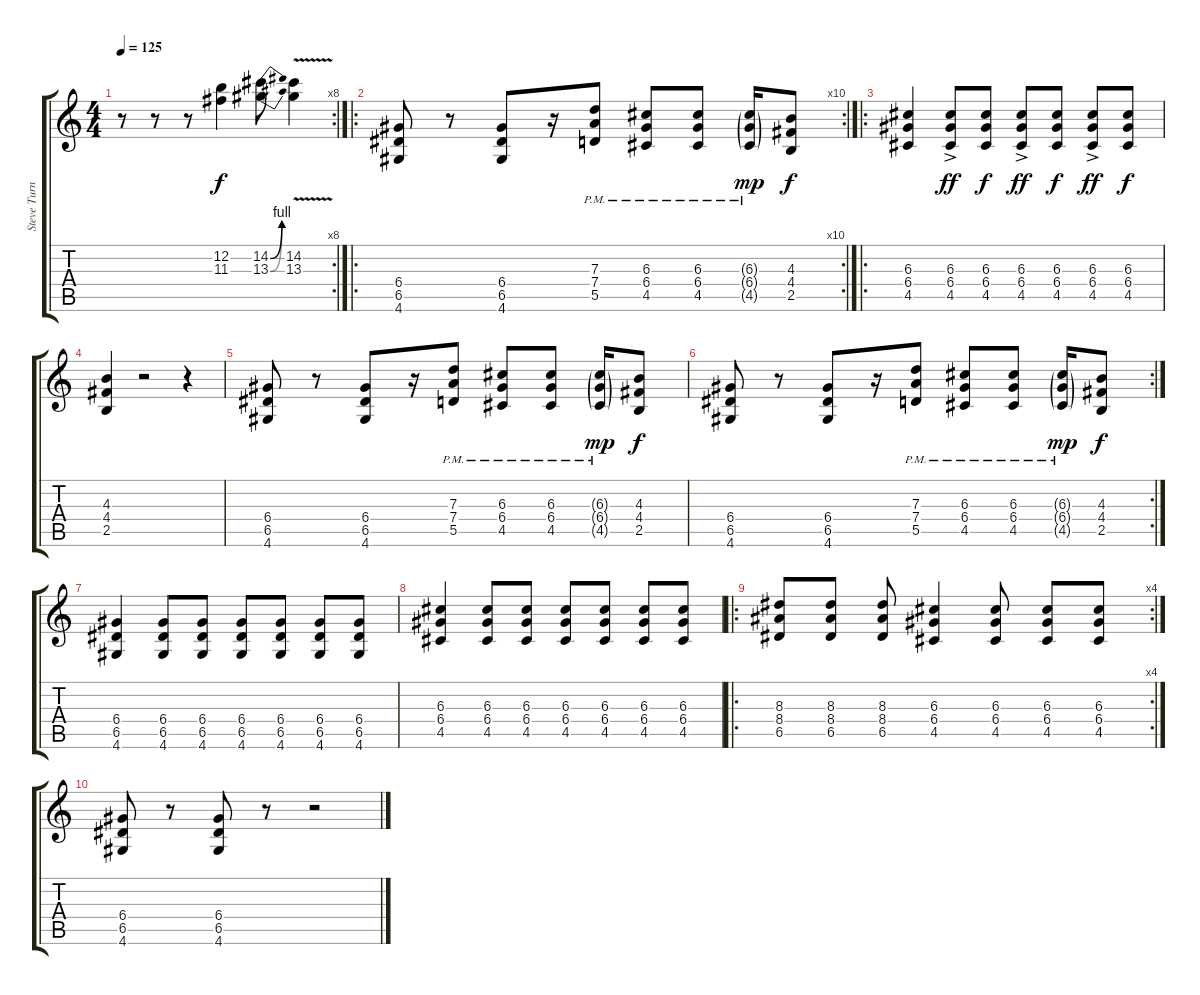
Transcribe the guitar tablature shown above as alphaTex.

\track ("Steve Turner - Rhythm & Solo" "Steve Turn") {instrument distortionguitar}
\staff {score tabs}
\tuning (E4 B3 G3 D3 A2 E2) {hide}
\rc 8
\ts (4 4)
\tempo 125
\clef g2
\ks c
r.8{dy f} r.8 r.8 (12.2 11.3).4 (14.2{be (bend 0 0 60 4)} 13.3{be (bend 0 0 60 4)}).8 (14.2{v} 13.3{v}).4 |
\ro
\rc 10
(6.4 6.5 4.6).8 r.8 (6.4 6.5 4.6).8 r.16 (7.3{pm} 7.4{pm} 5.5{pm}).8 (6.3{pm} 6.4{pm} 4.5{pm}).8 (6.3{pm} 6.4{pm} 4.5{pm}).8 (6.3{g pm} 6.4{g pm} 4.5{g pm}).16{dy mp} (4.3 4.4 2.5).8{dy f} |
\ro
(6.3 6.4 4.5).4 (6.3{ac} 6.4 4.5).8{dy ff} (6.3 6.4 4.5).8{dy f} (6.3{ac} 6.4 4.5).8{dy ff} (6.3 6.4 4.5).8{dy f} (6.3{ac} 6.4 4.5).8{dy ff} (6.3 6.4 4.5).8{dy f} |
(4.3 4.4 2.5).4 r.2 r.4 |
(6.4 6.5 4.6).8 r.8 (6.4 6.5 4.6).8 r.16 (7.3{pm} 7.4{pm} 5.5{pm}).8 (6.3{pm} 6.4{pm} 4.5{pm}).8 (6.3{pm} 6.4{pm} 4.5{pm}).8 (6.3{g pm} 6.4{g pm} 4.5{g pm}).16{dy mp} (4.3 4.4 2.5).8{dy f} |
\rc 2
(6.4 6.5 4.6).8 r.8 (6.4 6.5 4.6).8 r.16 (7.3{pm} 7.4{pm} 5.5{pm}).8 (6.3{pm} 6.4{pm} 4.5{pm}).8 (6.3{pm} 6.4{pm} 4.5{pm}).8 (6.3{g pm} 6.4{g pm} 4.5{g pm}).16{dy mp} (4.3 4.4 2.5).8{dy f} |
(6.4 6.5 4.6).4 (6.4 6.5 4.6).8 (6.4 6.5 4.6).8 (6.4 6.5 4.6).8 (6.4 6.5 4.6).8 (6.4 6.5 4.6).8 (6.4 6.5 4.6).8 |
(6.3 6.4 4.5).4 (6.3 6.4 4.5).8 (6.3 6.4 4.5).8 (6.3 6.4 4.5).8 (6.3 6.4 4.5).8 (6.3 6.4 4.5).8 (6.3 6.4 4.5).8 |
\ro
\rc 4
(8.3 8.4 6.5).8 (8.3 8.4 6.5).8 (8.3 8.4 6.5).8 (6.3 6.4 4.5).4 (6.3 6.4 4.5).8 (6.3 6.4 4.5).8 (6.3 6.4 4.5).8 |
(6.4 6.5 4.6).8 r.8 (6.4 6.5 4.6).8 r.8 r.2
